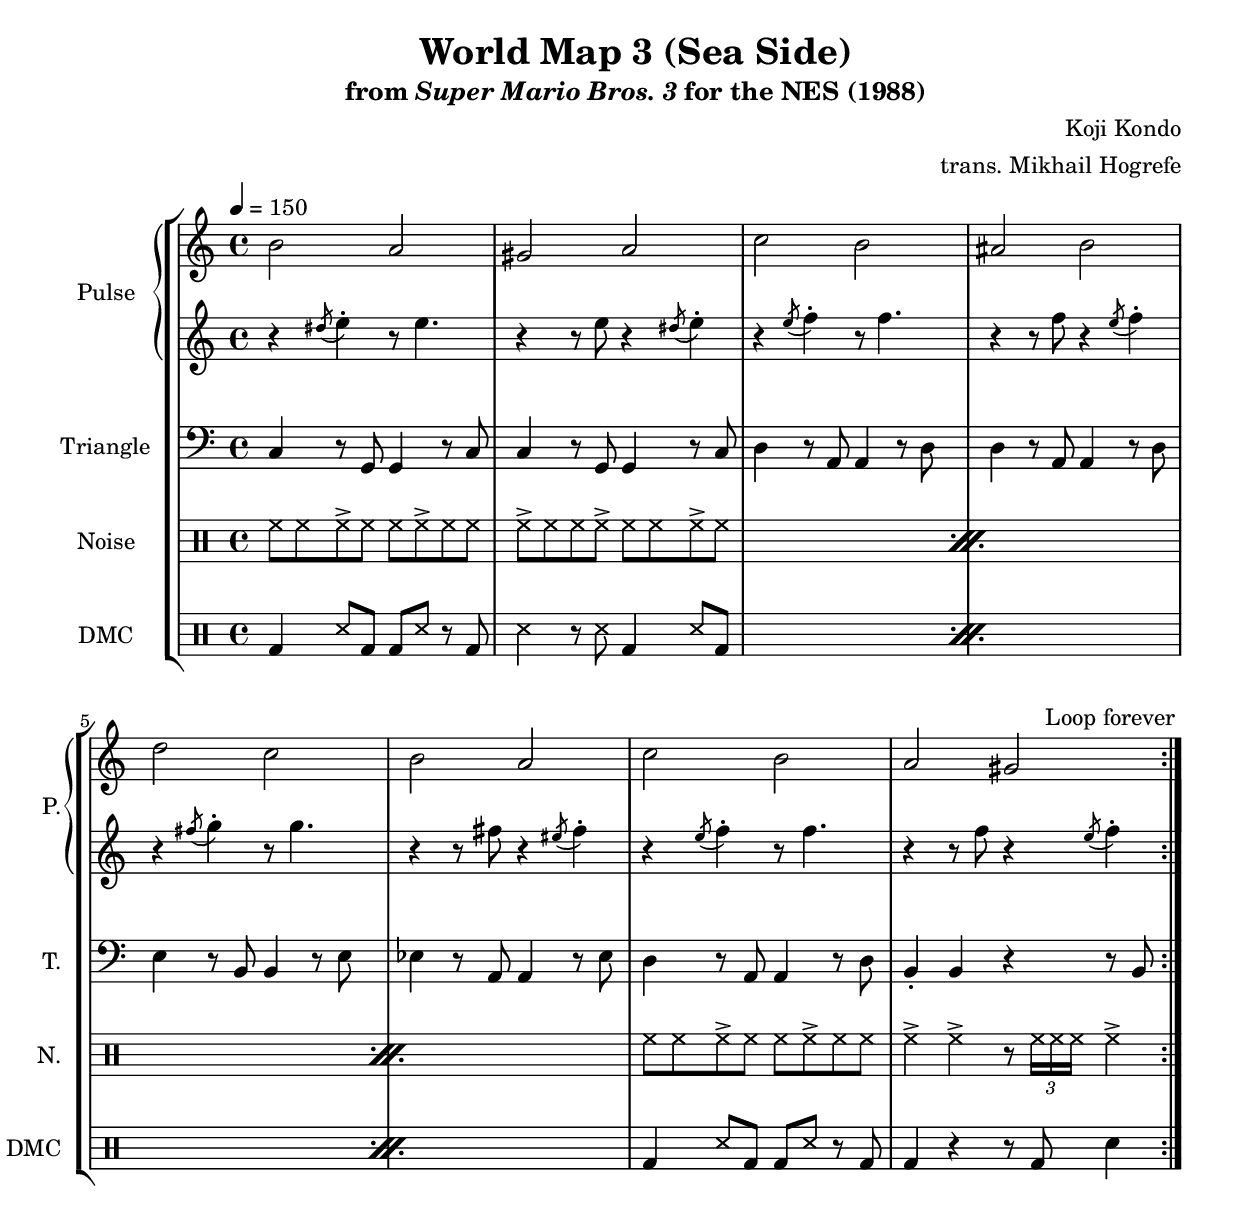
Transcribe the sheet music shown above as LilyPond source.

\version "2.24.3"

\paper {
  left-margin = 0.6\in
}

\book {
    \header {
        title = "World Map 3 (Sea Side)"
        subtitle = \markup { "from" {\italic "Super Mario Bros. 3"} "for the NES (1988)" }
        composer = "Koji Kondo"
        arranger = "trans. Mikhail Hogrefe"
    }

    \score {
        {
            \new StaffGroup <<
                \new GrandStaff <<
                    \set GrandStaff.instrumentName = "Pulse"
                    \set GrandStaff.shortInstrumentName = "P."
                    \new Staff \relative c'' {
\tempo 4 = 150
                        \repeat volta 2 {
b2 a |
gis2 a |
c2 b |
ais2 b |
d2 c |
b2 a |
c2 b |
a2 gis |
                        }
\once \override Score.RehearsalMark.self-alignment-X = #RIGHT
\mark \markup { \fontsize #-2 "Loop forever" }
                    }

                    \new Staff \relative c'' {
r4 \acciaccatura dis8 e4-. r8 e4. |
r4 r8 e r4 \acciaccatura dis8 e4-. |
r4 \acciaccatura e8 f4-. r8 f4. |
r4 r8 f r4 \acciaccatura e8 f4-. |
r4 \acciaccatura fis8 g4-. r8 g4. |
r4 r8 fis r4 \acciaccatura eis8 fis4-. |
r4 \acciaccatura e8 f4-. r8 f4. |
r4 r8 f r4 \acciaccatura e8 f4-. |
                    }
                >>

                \new Staff \relative c {
                    \set Staff.instrumentName = "Triangle"
                    \set Staff.shortInstrumentName = "T."
\clef bass
c4 r8 g g4 r8 c |
c4 r8 g g4 r8 c |
d4 r8 a a4 r8 d |
d4 r8 a a4 r8 d |
e4 r8 b b4 r8 e |
ees4 r8 a, a4 r8 ees' |
d4 r8 a a4 r8 d |
b4-. b r r8 b |
                }

                \new DrumStaff {
                    \drummode {
                        \set Staff.instrumentName="Noise"
                        \set Staff.shortInstrumentName="N."
                        \repeat percent 3 {
hh8 hh hh-> hh hh hh-> hh hh |
hh8-> hh hh hh-> hh hh hh-> hh |
                        }
hh8 hh hh-> hh hh hh-> hh hh |
hh4-> hh-> r8 \tuplet 3/2 { hh16 hh hh } hh4-> |
                    }
                }

                \new DrumStaff {
                    \drummode {
                        \set Staff.instrumentName="DMC"
                        \set Staff.shortInstrumentName="DMC"
                        \repeat percent 3 {
bd4 ss8 bd bd ss r bd |
ss4 r8 ss bd4 ss8 bd |
                        }
bd4 ss8 bd bd ss r bd |
bd4 r r8 bd sn4 |
                    }
                }
            >>
        }
        \layout {
            \context {
                \Staff
                \RemoveEmptyStaves
            }
            \context {
                \DrumStaff
                \RemoveEmptyStaves
            }
        }
    }
}
